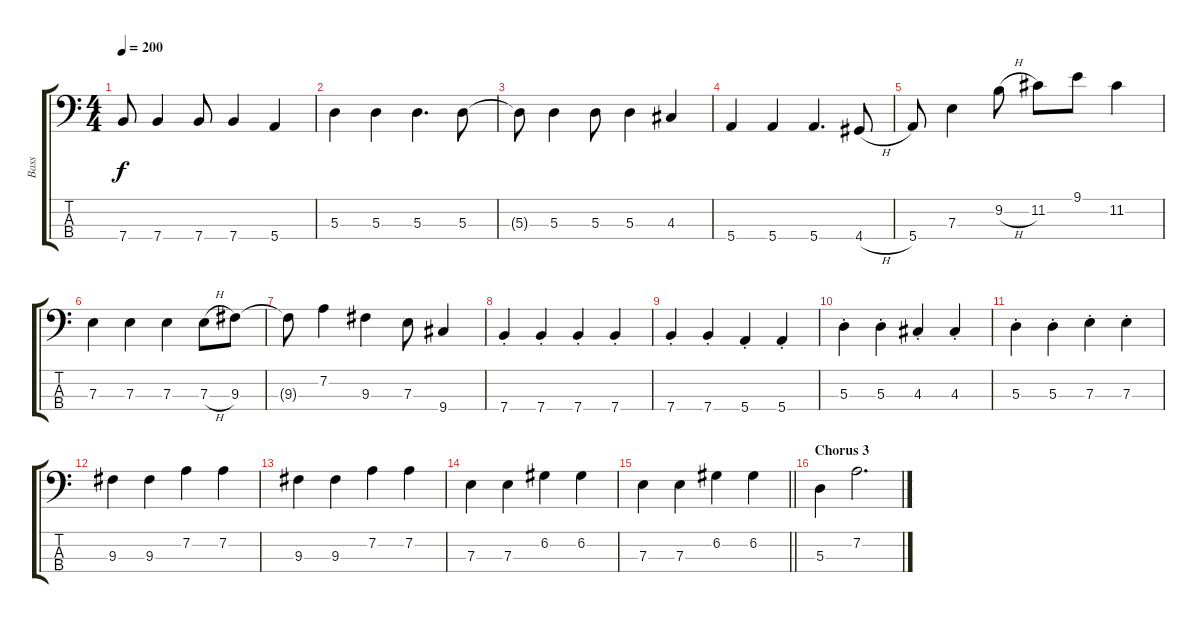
\track ("Bass" "Bass") {instrument electricbassfinger}
\staff {score tabs}
\tuning (G2 D2 A1 E1) {hide}
\ts (4 4)
\tempo 200
\clef f4
\ks c
7.4{t}.8{dy f} 7.4.4 7.4.8 7.4.4 5.4.4 |
5.3.4 5.3.4 5.3.4{d} 5.3.8 |
5.3{t}.8 5.3.4 5.3.8 5.3.4 4.3.4 |
5.4.4 5.4.4 5.4.4{d} 4.4{h}.8 |
5.4.8 7.3.4 9.2{h}.8 11.2.8 9.1.8 11.2.4 |
7.3.4 7.3.4 7.3.4 7.3{h}.8 9.3.8 |
9.3{t}.8 7.2.4 9.3.4 7.3.8 9.4.4 |
7.4{st}.4 7.4{st}.4 7.4{st}.4 7.4{st}.4 |
7.4{st}.4 7.4{st}.4 5.4{st}.4 5.4{st}.4 |
5.3{st}.4 5.3{st}.4 4.3{st}.4 4.3{st}.4 |
5.3{st}.4 5.3{st}.4 7.3{st}.4 7.3{st}.4 |
9.3.4 9.3.4 7.2.4 7.2.4 |
9.3.4 9.3.4 7.2.4 7.2.4 |
7.3.4 7.3.4 6.2.4 6.2.4 |
\barLineRight lightlight
7.3.4 7.3.4 6.2.4 6.2.4 |
\section ("" "Chorus 3")
5.3.4 7.2.2{d}
